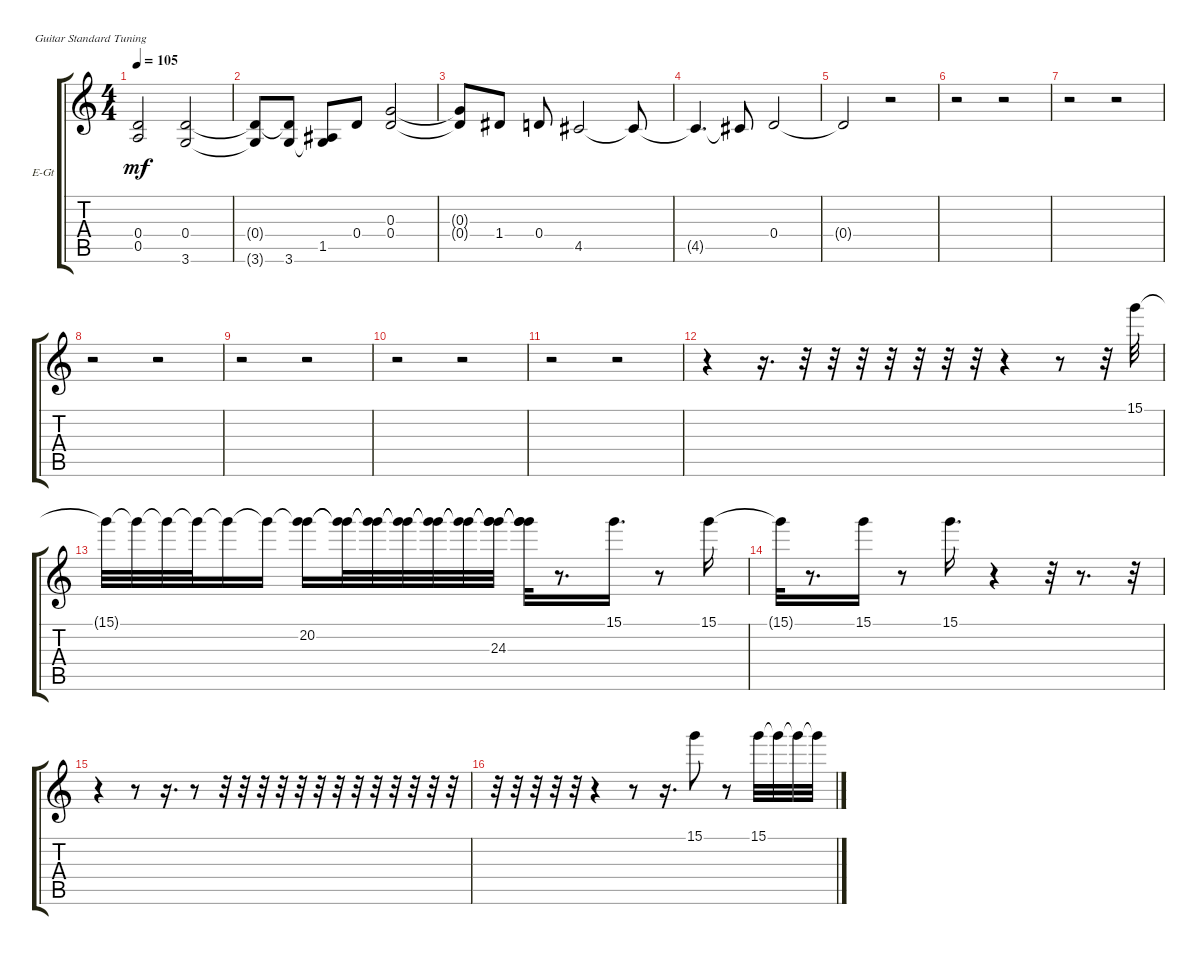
\defaultSystemsLayout 4
\bracketExtendMode groupsimilarinstruments
\firstSystemTrackNameOrientation horizontal
\otherSystemsTrackNameOrientation horizontal
\track ("Electric Guitar" "E-Gt") {instrument distortionguitar}
\staff {score tabs}
\tuning (E4 B3 G3 D3 A2 E2)
\ts (4 4)
\tempo 105
\clef g2
\scale
0.333333
\ks c
(0.4{t} 0.5).2{dy mf} (3.6 0.4).2 |
\scale
0.333333 (3.6{t} 0.4{t}).8 (0.4{t} 3.6).8 (3.6{t} 1.5).8 0.4.8 (0.3 0.4).2 |
\scale
0.333333 (0.3{t} 0.4{t}).8 1.4.8 0.4.8 4.5.2 4.5{t}.8 |
\scale
0.333333 4.5{t}.4{d} 4.5{t}.8 0.4.2 |
\scale
0.333333 0.4{t}.2 r.2 |
\scale
0.333333 r.2 r.2 |
\scale
0.333333 r.2 r.2 |
\scale
0.333333 r.2 r.2 |
\scale
0.333333 r.2 r.2 |
\scale
0.333333 r.2 r.2 |
\scale
0.333333 r.2 r.2 |
\scale
0.333333 r.4 r.16{d} r.32 r.32 r.32 r.32 r.32 r.32 r.32 r.4 r.8 r.32 15.1.32 |
\scale
0.333333 15.1{t}.32 15.1{t}.32 15.1{t}.32 15.1{t}.32 15.1{t}.16 15.1{t}.16 (15.1{t} 20.2).16 (15.1{t} 20.2{t}).32 (15.1{t} 20.2{t}).32 (15.1{t} 20.2{t}).32 (15.1{t} 20.2{t}).32 (15.1{t} 20.2{t}).32 (15.1{t} 20.2{t} 24.3).32 (15.1{t} 20.2{t} 24.3{t}).32 r.8{d} 15.1.16{d} r.8 15.1.16 |
\scale
0.333333 15.1{t}.32 r.8{d} 15.1.16 r.8 15.1.16{d} r.4 r.32 r.8{d} r.32 |
\scale
0.333333 r.4 r.8 r.16{d} r.8 r.32 r.32 r.32 r.32 r.32 r.32 r.32 r.32 r.32 r.32 r.32 r.32 r.32 |
\scale
0.333333 r.32 r.32 r.32 r.32 r.32 r.4 r.8 r.16{d} 15.1.8 r.8 15.1.32 15.1{t}.32 15.1{t}.32 15.1{t}.32
